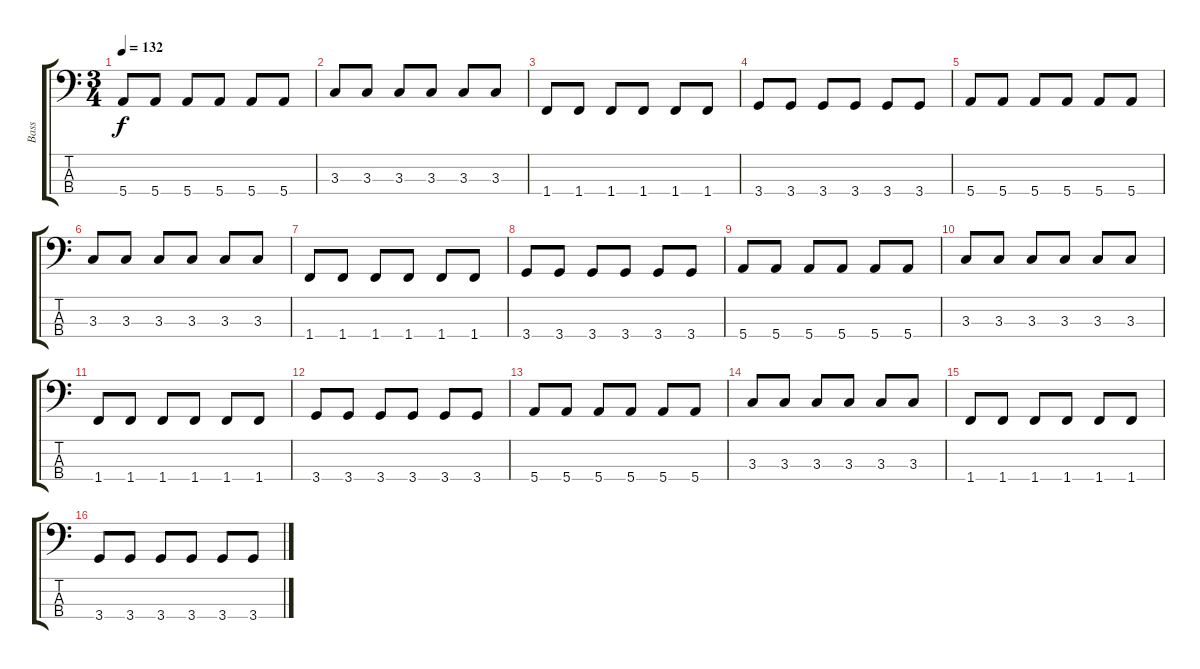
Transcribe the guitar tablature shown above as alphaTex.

\track ("Bass" "Bass") {instrument electricbasspick}
\staff {score tabs}
\tuning (G2 D2 A1 E1) {hide}
\ts (3 4)
\tempo 132
\clef f4
\ks c
5.4.8{dy f} 5.4.8 5.4.8 5.4.8 5.4.8 5.4.8 |
3.3.8 3.3.8 3.3.8 3.3.8 3.3.8 3.3.8 |
1.4.8 1.4.8 1.4.8 1.4.8 1.4.8 1.4.8 |
3.4.8 3.4.8 3.4.8 3.4.8 3.4.8 3.4.8 |
5.4.8 5.4.8 5.4.8 5.4.8 5.4.8 5.4.8 |
3.3.8 3.3.8 3.3.8 3.3.8 3.3.8 3.3.8 |
1.4.8 1.4.8 1.4.8 1.4.8 1.4.8 1.4.8 |
3.4.8 3.4.8 3.4.8 3.4.8 3.4.8 3.4.8 |
5.4.8 5.4.8 5.4.8 5.4.8 5.4.8 5.4.8 |
3.3.8 3.3.8 3.3.8 3.3.8 3.3.8 3.3.8 |
1.4.8 1.4.8 1.4.8 1.4.8 1.4.8 1.4.8 |
3.4.8 3.4.8 3.4.8 3.4.8 3.4.8 3.4.8 |
5.4.8 5.4.8 5.4.8 5.4.8 5.4.8 5.4.8 |
3.3.8 3.3.8 3.3.8 3.3.8 3.3.8 3.3.8 |
1.4.8 1.4.8 1.4.8 1.4.8 1.4.8 1.4.8 |
3.4.8 3.4.8 3.4.8 3.4.8 3.4.8 3.4.8
